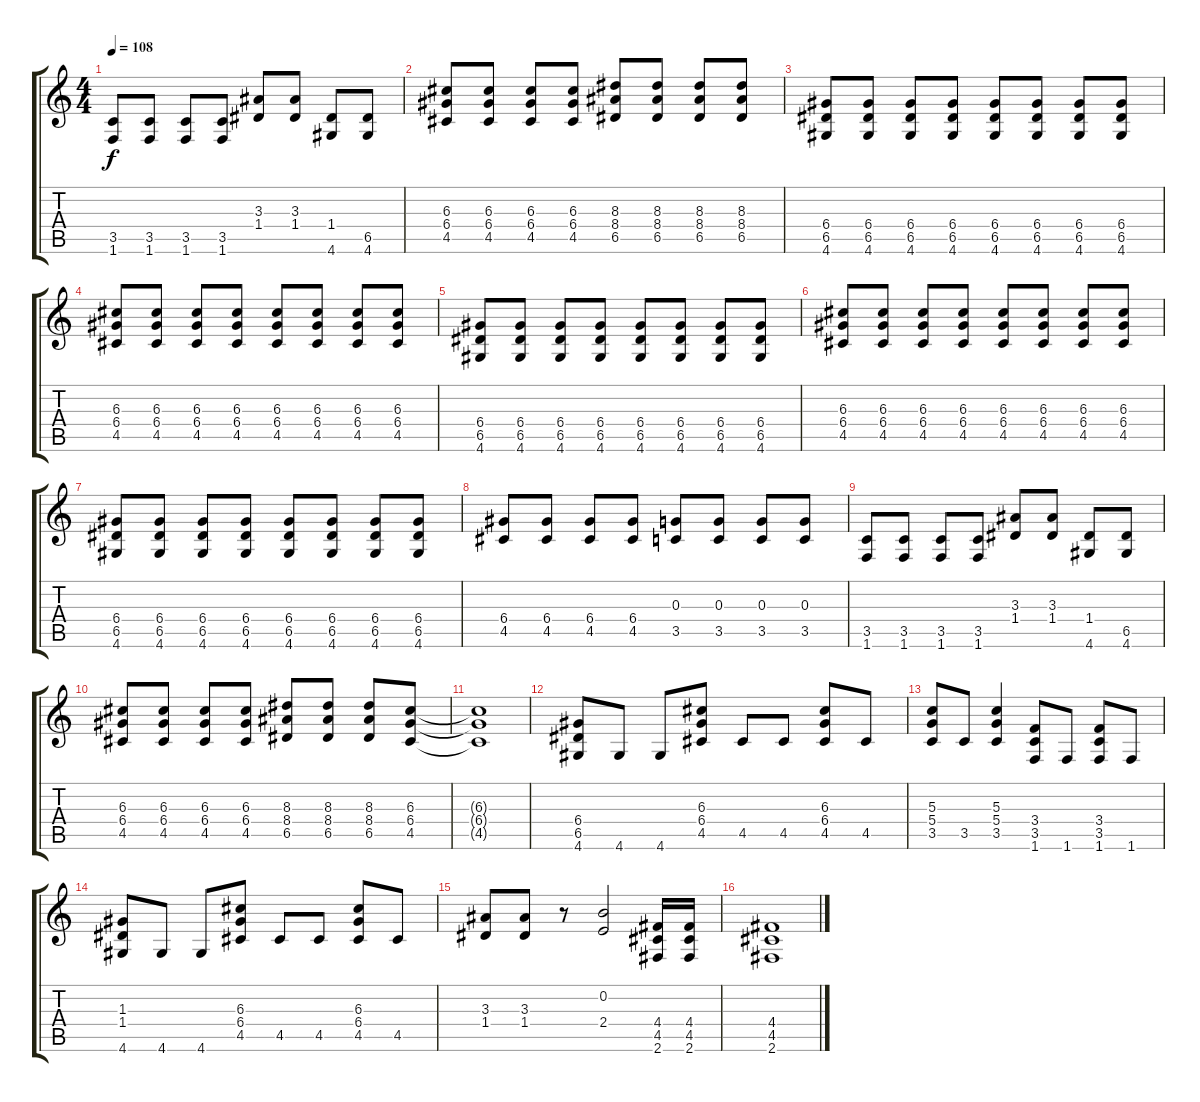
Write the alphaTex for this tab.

\track "" {instrument acousticguitarnylon}
\staff {score tabs}
\tuning (E4 B3 G3 D3 A2 E2) {hide}
\ts (4 4)
\tempo 108
\clef g2
\ks c
(3.5 1.6).8{dy f} (3.5 1.6).8 (3.5 1.6).8 (3.5 1.6).8 (3.3 1.4).8 (3.3 1.4).8 (1.4 4.6).8 (6.5 4.6).8 |
(6.3 6.4 4.5).8 (6.3 6.4 4.5).8 (6.3 6.4 4.5).8 (6.3 6.4 4.5).8 (8.3 8.4 6.5).8 (8.3 8.4 6.5).8 (8.3 8.4 6.5).8 (8.3 8.4 6.5).8 |
(6.4 6.5 4.6).8 (6.4 6.5 4.6).8 (6.4 6.5 4.6).8 (6.4 6.5 4.6).8 (6.4 6.5 4.6).8 (6.4 6.5 4.6).8 (6.4 6.5 4.6).8 (6.4 6.5 4.6).8 |
(6.3 6.4 4.5).8 (6.3 6.4 4.5).8 (6.3 6.4 4.5).8 (6.3 6.4 4.5).8 (6.3 6.4 4.5).8 (6.3 6.4 4.5).8 (6.3 6.4 4.5).8 (6.3 6.4 4.5).8 |
(6.4 6.5 4.6).8 (6.4 6.5 4.6).8 (6.4 6.5 4.6).8 (6.4 6.5 4.6).8 (6.4 6.5 4.6).8 (6.4 6.5 4.6).8 (6.4 6.5 4.6).8 (6.4 6.5 4.6).8 |
(6.3 6.4 4.5).8 (6.3 6.4 4.5).8 (6.3 6.4 4.5).8 (6.3 6.4 4.5).8 (6.3 6.4 4.5).8 (6.3 6.4 4.5).8 (6.3 6.4 4.5).8 (6.3 6.4 4.5).8 |
(6.4 6.5 4.6).8 (6.4 6.5 4.6).8 (6.4 6.5 4.6).8 (6.4 6.5 4.6).8 (6.4 6.5 4.6).8 (6.4 6.5 4.6).8 (6.4 6.5 4.6).8 (6.4 6.5 4.6).8 |
(6.4 4.5).8 (6.4 4.5).8 (6.4 4.5).8 (6.4 4.5).8 (0.3 3.5).8 (0.3 3.5).8 (0.3 3.5).8 (0.3 3.5).8 |
(3.5 1.6).8 (3.5 1.6).8 (3.5 1.6).8 (3.5 1.6).8 (3.3 1.4).8 (3.3 1.4).8 (1.4 4.6).8 (6.5 4.6).8 |
(6.3 6.4 4.5).8 (6.3 6.4 4.5).8 (6.3 6.4 4.5).8 (6.3 6.4 4.5).8 (8.3 8.4 6.5).8 (8.3 8.4 6.5).8 (8.3 8.4 6.5).8 (6.3 6.4 4.5).8 |
(6.3{t} 6.4{t} 4.5{t}).1 |
(6.4 6.5 4.6).8 4.6.8 4.6.8 (6.3 6.4 4.5).8 4.5.8 4.5.8 (6.3 6.4 4.5).8 4.5.8 |
(5.3 5.4 3.5).8 3.5.8 (5.3 5.4 3.5).4 (3.4 3.5 1.6).8 1.6.8 (3.4 3.5 1.6).8 1.6.8 |
(1.3 1.4 4.6).8 4.6.8 4.6.8 (6.3 6.4 4.5).8 4.5.8 4.5.8 (6.3 6.4 4.5).8 4.5.8 |
(3.3 1.4).8 (3.3 1.4).8 r.8 (0.2 2.4).2 (4.4 4.5 2.6).16 (4.4 4.5 2.6).16 |
(4.4 4.5 2.6).1
